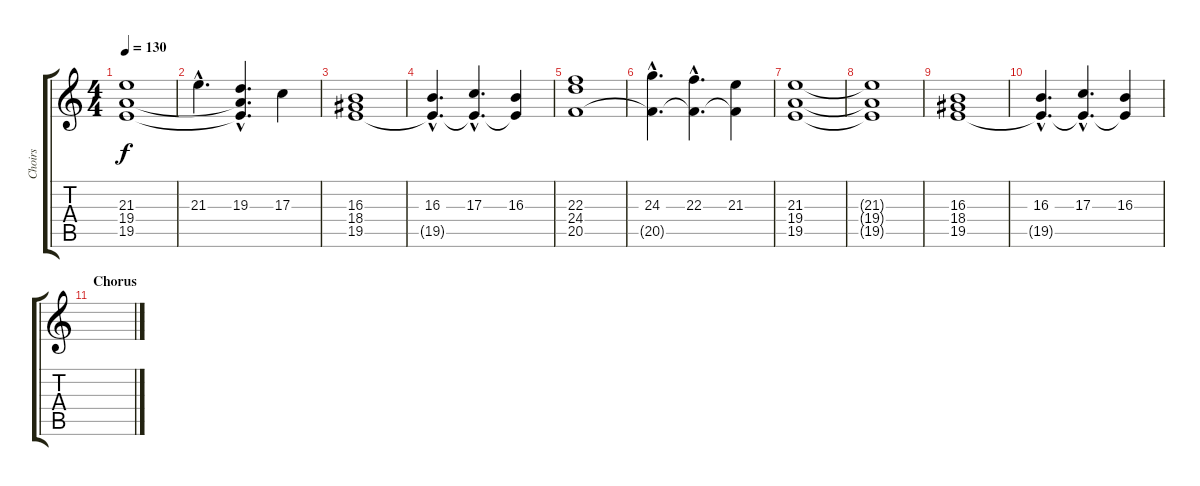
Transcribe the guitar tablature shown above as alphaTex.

\track ("Choirs" "Choirs") {instrument choiraahs}
\staff {score tabs}
\tuning (E4 B3 G3 D3 A2 E2) {hide}
\ts (4 4)
\tempo 130
\clef g2
\ks c
(21.3 19.4 19.5).1{dy f} |
21.3{hac}.4{d} (19.3{hac} 19.4{hac t} 19.5{hac t}).4{d} 17.3.4 |
(16.3 18.4 19.5).1 |
(16.3{hac} 19.5{hac t}).4{d} (17.3{hac} 19.5{hac t}).4{d} (16.3 19.5{t}).4 |
(22.3 24.4 20.5).1 |
(24.3{hac} 20.5{hac t}).4{d} (22.3{hac} 20.5{hac t}).4{d} (21.3 20.5{t}).4 |
(21.3 19.4 19.5).1 |
(21.3{t} 19.4{t} 19.5{t}).1 |
(16.3 18.4 19.5).1 |
(16.3{hac} 19.5{hac t}).4{d} (17.3{hac} 19.5{hac t}).4{d} (16.3 19.5{t}).4 |
\section ("" "Chorus")
